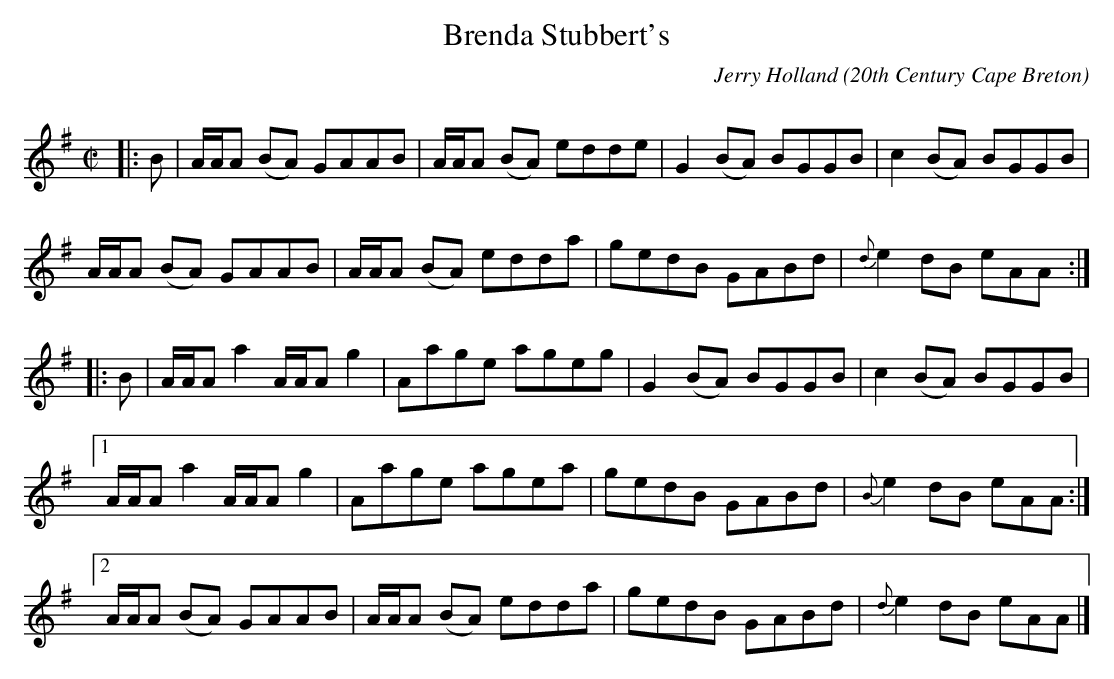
X:1
T:Brenda Stubbert's
C:Jerry Holland
O:20th Century Cape Breton
Q:333
L:1/8
M:C|
K:ADor
|:B|A/A/A (BA) GAAB|A/A/A (BA) edde|G2 (BA) BGGB|c2 (BA) BGGB|!
A/A/A (BA) GAAB|A/A/A (BA) edda|gedB GABd|{d}e2 dB eAA:|!
|:B|A/A/A a2 A/A/A g2|Aage ageg|G2 (BA) BGGB|c2 (BA) BGGB|!
[1A/A/A a2 A/A/A g2|Aage agea|gedB GABd|{B}e2 dB eAA:|!
[2A/A/A (BA) GAAB|A/A/A (BA) edda| gedB GABd|{d}e2 dB eAA|]!
